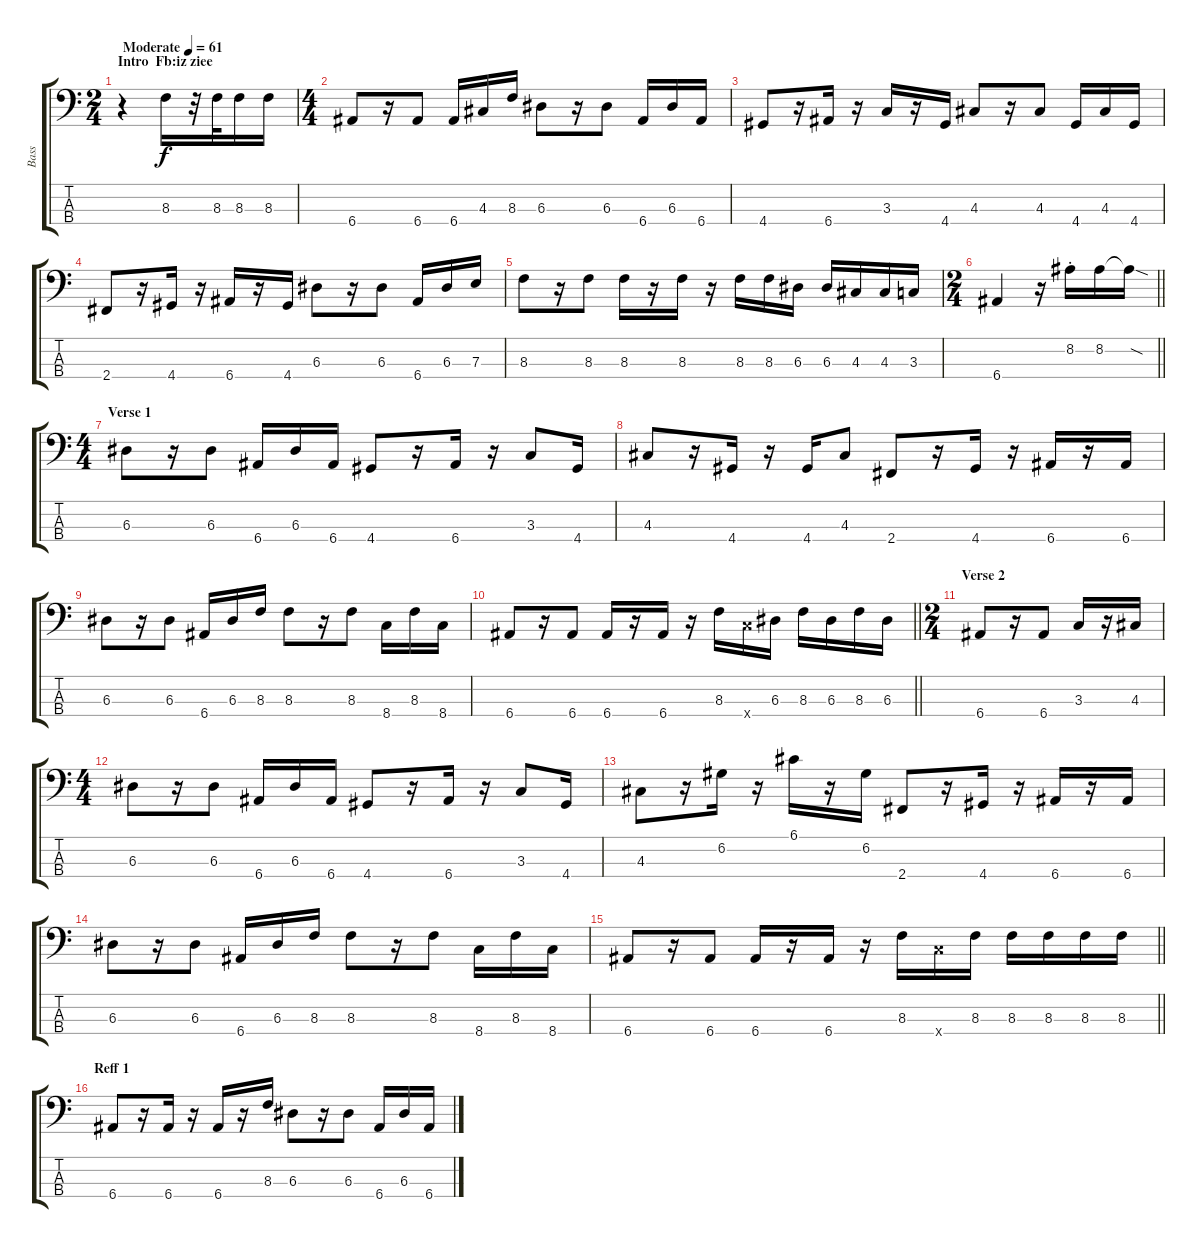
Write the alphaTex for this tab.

\track ("Bass" "Bass") {instrument electricbassfinger}
\staff {score tabs}
\tuning (G2 D2 A1 E1) {hide}
\ts (2 4)
\section ("" "Intro  Fb:iz ziee")
\tempo (61 "Moderate")
\clef f4
\ks c
r.4{dy f instrument electricbassfinger} 8.3.16 r.32 8.3.32 8.3.16 8.3.16 |
\ts (4 4)
6.4.8 r.16 6.4.8 6.4.16 4.3.16 8.3.16 6.3.8 r.16 6.3.8 6.4.16 6.3.16 6.4.16 |
4.4.8 r.16 6.4.16 r.16 3.3.16 r.16 4.4.16 4.3.8 r.16 4.3.8 4.4.16 4.3.16 4.4.16 |
2.4.8 r.16 4.4.16 r.16 6.4.16 r.16 4.4.16 6.3.8 r.16 6.3.8 6.4.16 6.3.16 7.3.16 |
8.3.8 r.16 8.3.8 8.3.16 r.16 8.3.16 r.16 8.3.16 8.3.16 6.3.16 6.3.16 4.3.16 4.3.16 3.3.16 |
\ts (2 4)
\barLineRight lightlight
6.4.4 r.16 8.2{st}.16 8.2.16 8.2{sod t}.16 |
\ts (4 4)
\section ("" "Verse 1")
6.3.8 r.16 6.3.8 6.4.16 6.3.16 6.4.16 4.4.8 r.16 6.4.16 r.16 3.3.8 4.4.16 |
4.3.8 r.16 4.4.16 r.16 4.4.16 4.3.8 2.4.8 r.16 4.4.16 r.16 6.4.16 r.16 6.4.16 |
6.3.8 r.16 6.3.8 6.4.16 6.3.16 8.3.16 8.3.8 r.16 8.3.8 8.4.16 8.3.16 8.4.16 |
\barLineRight lightlight
6.4.8 r.16 6.4.8 6.4.16 r.16 6.4.16 r.16 8.3.16 8.4{x}.16 6.3.16 8.3.16 6.3.16 8.3.16 6.3.16 |
\ts (2 4)
\section ("" "Verse 2")
6.4.8 r.16 6.4.8 3.3.16 r.16 4.3.16 |
\ts (4 4)
6.3.8 r.16 6.3.8 6.4.16 6.3.16 6.4.16 4.4.8 r.16 6.4.16 r.16 3.3.8 4.4.16 |
4.3.8 r.16 6.2.16 r.16 6.1.16 r.16 6.2.16 2.4.8 r.16 4.4.16 r.16 6.4.16 r.16 6.4.16 |
6.3.8 r.16 6.3.8 6.4.16 6.3.16 8.3.16 8.3.8 r.16 8.3.8 8.4.16 8.3.16 8.4.16 |
\barLineRight lightlight
6.4.8 r.16 6.4.8 6.4.16 r.16 6.4.16 r.16 8.3.16 8.4{x}.16 8.3.16 8.3.16 8.3.16 8.3.16 8.3.16 |
\section ("" "Reff 1")
6.4.8 r.16 6.4.16 r.16 6.4.16 r.16 8.3.16 6.3.8 r.16 6.3.8 6.4.16 6.3.16 6.4.16
